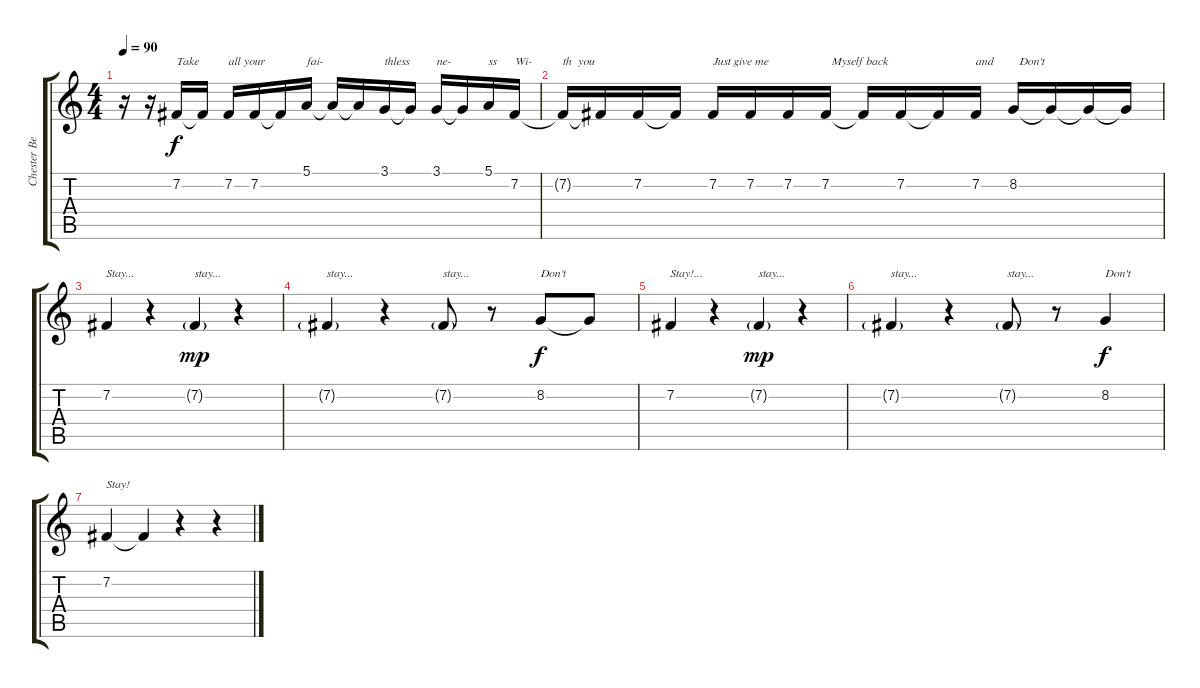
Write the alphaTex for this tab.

\track ("Chester Bennington - Vocals" "Chester Be") {instrument harmonica}
\staff {score tabs}
\tuning (E4 B3 G3 D3 A2 E2) {hide}
\ts (4 4)
\tempo 90
\clef g2
\ks c
r.16{dy f} r.16 7.2.16{txt "Take"} 7.2{t}.16 7.2.16{txt "all your "} 7.2.16 7.2{t}.16 5.1.16{txt "fai-"} 5.1{t}.16 5.1{t}.16 3.1.16{txt "thless"} 3.1{t}.16 3.1.16{txt "ne-"} 3.1{t}.16 5.1.16{txt "ss"} 7.2.16{txt "Wi-"} |
7.2{t}.16{txt "th  you"} 7.2{t}.16 7.2.16 7.2{t}.16 7.2.16{txt "Just give me"} 7.2.16 7.2.16 7.2.16{txt "  Myself back"} 7.2{t}.16 7.2.16 7.2{t}.16 7.2.16{txt "and"} 8.2.16{txt "  Don't"} 8.2{t}.16 8.2{t}.16 8.2{t}.16 |
7.2.4{txt "Stay..."} r.4 7.2{g}.4{txt "stay..." dy mp} r.4 |
7.2{g}.4{txt "stay..."} r.4 7.2{g}.8{txt "stay..."} r.8 8.2.8{txt "Don't" dy f} 8.2{t}.8 |
7.2.4{txt "Stay!..."} r.4 7.2{g}.4{txt "stay..." dy mp} r.4 |
7.2{g}.4{txt "stay..."} r.4 7.2{g}.8{txt "stay..."} r.8 8.2.4{txt "Don't" dy f} |
7.2.4{txt "Stay!"} 7.2{t}.4 r.4 r.4
